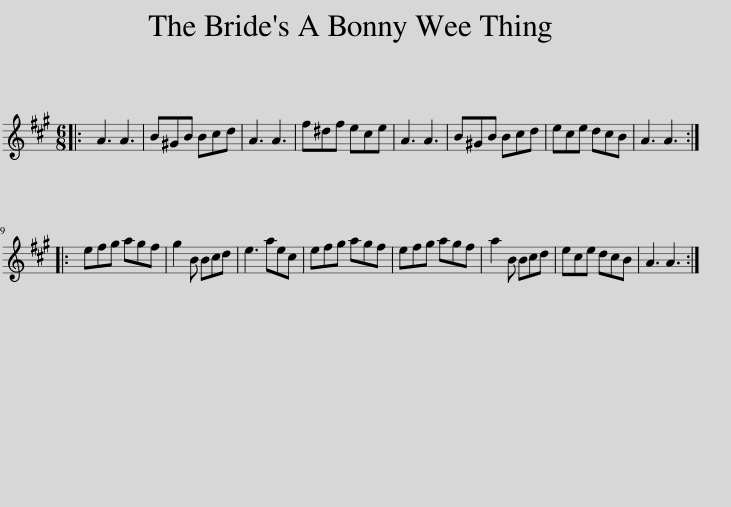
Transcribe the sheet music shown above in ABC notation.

X:1
L:1/8
M:6/8
I:linebreak $
K:A
V:1 treble
V:1
|: A3 A3 | B^GB Bcd | A3 A3 | f^df ece | A3 A3 | %5
 B^GB Bcd | ece dcB | A3 A3 ::$ efg agf | g2 B Bcd | %10
 e3 aec | efg agf | efg agf | a2 B Bcd | ece dcB | %15
 A3 A3 :| %16
